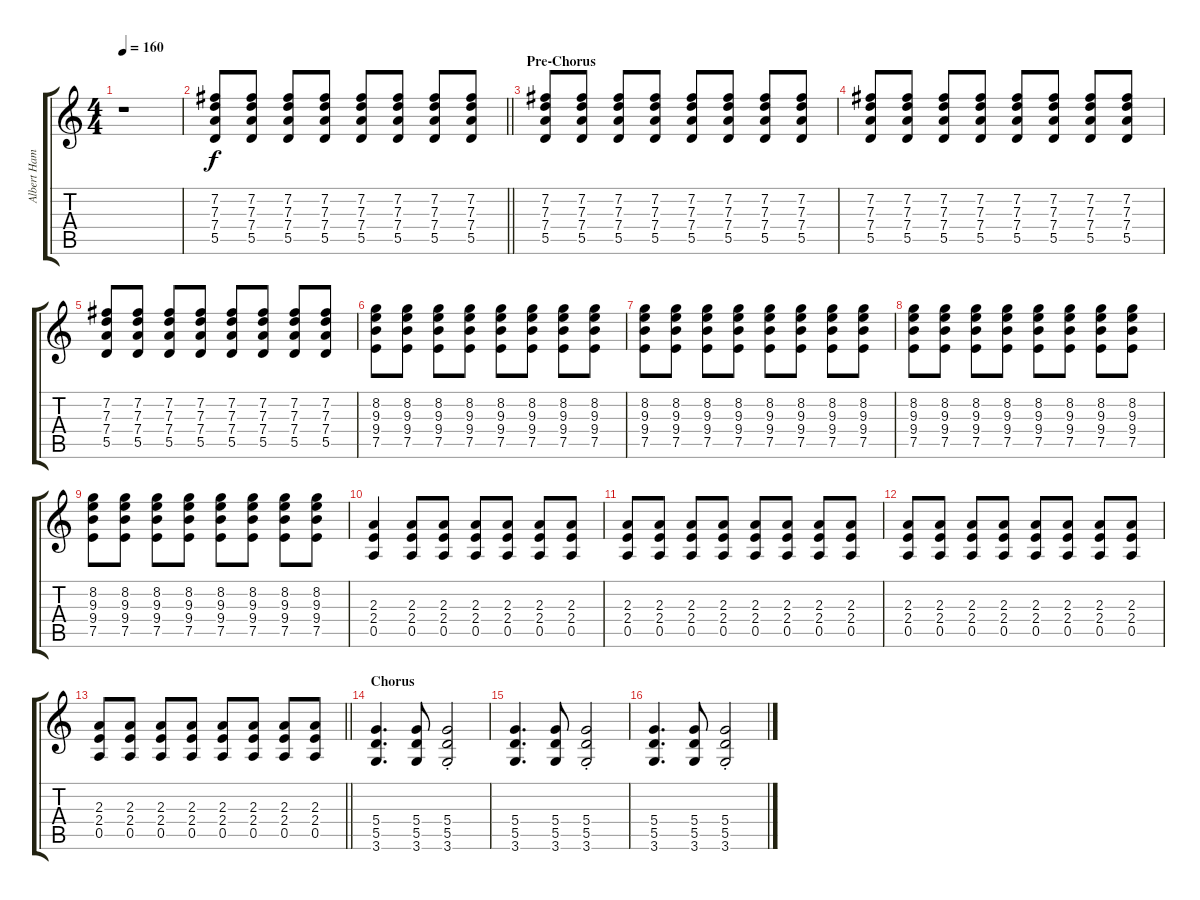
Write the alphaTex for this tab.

\track ("Albert Hammond Jr." "Albert Ham") {instrument overdrivenguitar}
\staff {score tabs}
\tuning (E4 B3 G3 D3 A2 E2) {hide}
\ts (4 4)
\tempo 160
\clef g2
\ks c
r.1{dy f} |
\barLineRight lightlight
(7.2 7.3 7.4 5.5).8 (7.2 7.3 7.4 5.5).8 (7.2 7.3 7.4 5.5).8 (7.2 7.3 7.4 5.5).8 (7.2 7.3 7.4 5.5).8 (7.2 7.3 7.4 5.5).8 (7.2 7.3 7.4 5.5).8 (7.2 7.3 7.4 5.5).8 |
\section ("" "Pre-Chorus")
(7.2 7.3 7.4 5.5).8 (7.2 7.3 7.4 5.5).8 (7.2 7.3 7.4 5.5).8 (7.2 7.3 7.4 5.5).8 (7.2 7.3 7.4 5.5).8 (7.2 7.3 7.4 5.5).8 (7.2 7.3 7.4 5.5).8 (7.2 7.3 7.4 5.5).8 |
(7.2 7.3 7.4 5.5).8 (7.2 7.3 7.4 5.5).8 (7.2 7.3 7.4 5.5).8 (7.2 7.3 7.4 5.5).8 (7.2 7.3 7.4 5.5).8 (7.2 7.3 7.4 5.5).8 (7.2 7.3 7.4 5.5).8 (7.2 7.3 7.4 5.5).8 |
(7.2 7.3 7.4 5.5).8 (7.2 7.3 7.4 5.5).8 (7.2 7.3 7.4 5.5).8 (7.2 7.3 7.4 5.5).8 (7.2 7.3 7.4 5.5).8 (7.2 7.3 7.4 5.5).8 (7.2 7.3 7.4 5.5).8 (7.2 7.3 7.4 5.5).8 |
(8.2 9.3 9.4 7.5).8 (8.2 9.3 9.4 7.5).8 (8.2 9.3 9.4 7.5).8 (8.2 9.3 9.4 7.5).8 (8.2 9.3 9.4 7.5).8 (8.2 9.3 9.4 7.5).8 (8.2 9.3 9.4 7.5).8 (8.2 9.3 9.4 7.5).8 |
(8.2 9.3 9.4 7.5).8 (8.2 9.3 9.4 7.5).8 (8.2 9.3 9.4 7.5).8 (8.2 9.3 9.4 7.5).8 (8.2 9.3 9.4 7.5).8 (8.2 9.3 9.4 7.5).8 (8.2 9.3 9.4 7.5).8 (8.2 9.3 9.4 7.5).8 |
(8.2 9.3 9.4 7.5).8 (8.2 9.3 9.4 7.5).8 (8.2 9.3 9.4 7.5).8 (8.2 9.3 9.4 7.5).8 (8.2 9.3 9.4 7.5).8 (8.2 9.3 9.4 7.5).8 (8.2 9.3 9.4 7.5).8 (8.2 9.3 9.4 7.5).8 |
(8.2 9.3 9.4 7.5).8 (8.2 9.3 9.4 7.5).8 (8.2 9.3 9.4 7.5).8 (8.2 9.3 9.4 7.5).8 (8.2 9.3 9.4 7.5).8 (8.2 9.3 9.4 7.5).8 (8.2 9.3 9.4 7.5).8 (8.2 9.3 9.4 7.5).8 |
(2.3 2.4 0.5).4 (2.3 2.4 0.5).8 (2.3 2.4 0.5).8 (2.3 2.4 0.5).8 (2.3 2.4 0.5).8 (2.3 2.4 0.5).8 (2.3 2.4 0.5).8 |
(2.3 2.4 0.5).8 (2.3 2.4 0.5).8 (2.3 2.4 0.5).8 (2.3 2.4 0.5).8 (2.3 2.4 0.5).8 (2.3 2.4 0.5).8 (2.3 2.4 0.5).8 (2.3 2.4 0.5).8 |
(2.3 2.4 0.5).8 (2.3 2.4 0.5).8 (2.3 2.4 0.5).8 (2.3 2.4 0.5).8 (2.3 2.4 0.5).8 (2.3 2.4 0.5).8 (2.3 2.4 0.5).8 (2.3 2.4 0.5).8 |
\barLineRight lightlight
(2.3 2.4 0.5).8 (2.3 2.4 0.5).8 (2.3 2.4 0.5).8 (2.3 2.4 0.5).8 (2.3 2.4 0.5).8 (2.3 2.4 0.5).8 (2.3 2.4 0.5).8 (2.3 2.4 0.5).8 |
\section ("" "Chorus")
(5.4 5.5 3.6).4{d} (5.4 5.5 3.6).8 (5.4{st} 5.5{st} 3.6{st}).2 |
(5.4 5.5 3.6).4{d} (5.4 5.5 3.6).8 (5.4{st} 5.5{st} 3.6{st}).2 |
(5.4 5.5 3.6).4{d} (5.4 5.5 3.6).8 (5.4{st} 5.5{st} 3.6{st}).2
